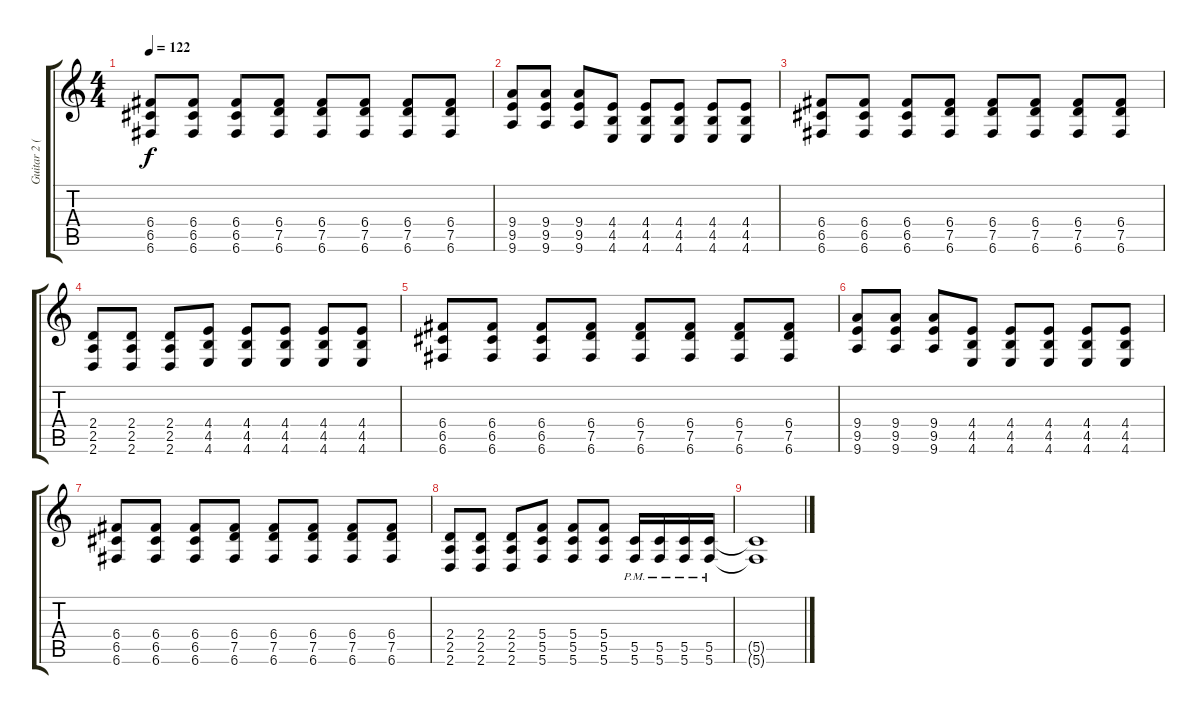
\track ("Guitar 2 (Robin)" "Guitar 2 (") {instrument distortionguitar}
\staff {score tabs}
\tuning (D4 A3 F3 C3 G2 C2) {hide}
\ts (4 4)
\tempo 122
\clef g2
\ks c
(6.4 6.5 6.6).8{dy f} (6.4 6.5 6.6).8 (6.4 6.5 6.6).8 (6.4 7.5 6.6).8 (6.4 7.5 6.6).8 (6.4 7.5 6.6).8 (6.4 7.5 6.6).8 (6.4 7.5 6.6).8 |
(9.4 9.5 9.6).8 (9.4 9.5 9.6).8 (9.4 9.5 9.6).8 (4.4 4.5 4.6).8 (4.4 4.5 4.6).8 (4.4 4.5 4.6).8 (4.4 4.5 4.6).8 (4.4 4.5 4.6).8 |
(6.4 6.5 6.6).8 (6.4 6.5 6.6).8 (6.4 6.5 6.6).8 (6.4 7.5 6.6).8 (6.4 7.5 6.6).8 (6.4 7.5 6.6).8 (6.4 7.5 6.6).8 (6.4 7.5 6.6).8 |
(2.4 2.5 2.6).8 (2.4 2.5 2.6).8 (2.4 2.5 2.6).8 (4.4 4.5 4.6).8 (4.4 4.5 4.6).8 (4.4 4.5 4.6).8 (4.4 4.5 4.6).8 (4.4 4.5 4.6).8 |
(6.4 6.5 6.6).8 (6.4 6.5 6.6).8 (6.4 6.5 6.6).8 (6.4 7.5 6.6).8 (6.4 7.5 6.6).8 (6.4 7.5 6.6).8 (6.4 7.5 6.6).8 (6.4 7.5 6.6).8 |
(9.4 9.5 9.6).8 (9.4 9.5 9.6).8 (9.4 9.5 9.6).8 (4.4 4.5 4.6).8 (4.4 4.5 4.6).8 (4.4 4.5 4.6).8 (4.4 4.5 4.6).8 (4.4 4.5 4.6).8 |
(6.4 6.5 6.6).8 (6.4 6.5 6.6).8 (6.4 6.5 6.6).8 (6.4 7.5 6.6).8 (6.4 7.5 6.6).8 (6.4 7.5 6.6).8 (6.4 7.5 6.6).8 (6.4 7.5 6.6).8 |
(2.4 2.5 2.6).8 (2.4 2.5 2.6).8 (2.4 2.5 2.6).8 (5.4 5.5 5.6).8 (5.4 5.5 5.6).8 (5.4 5.5 5.6).8 (5.5{pm} 5.6{pm}).16 (5.5{pm} 5.6{pm}).16 (5.5{pm} 5.6{pm}).16 (5.5{pm} 5.6{pm}).16 |
(5.5{t} 5.6{t}).1
